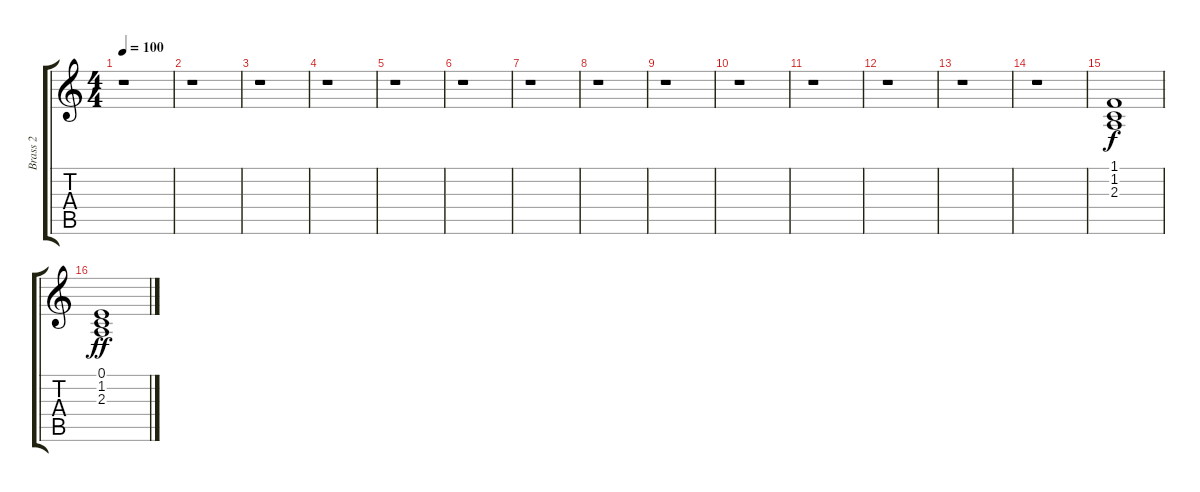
\track ("Brass 2" "Brass 2") {instrument synthbrass1}
\staff {score tabs}
\tuning (E4 B3 G3 D3 A2 E2) {hide}
\ts (4 4)
\tempo 100
\clef g2
\ks c
r.1{dy f} |
r.1 |
r.1 |
r.1 |
r.1 |
r.1 |
r.1 |
r.1 |
r.1 |
r.1 |
r.1 |
r.1 |
r.1 |
r.1 |
(1.1 1.2 2.3).1 |
(0.1 1.2 2.3).1{dy ff}
